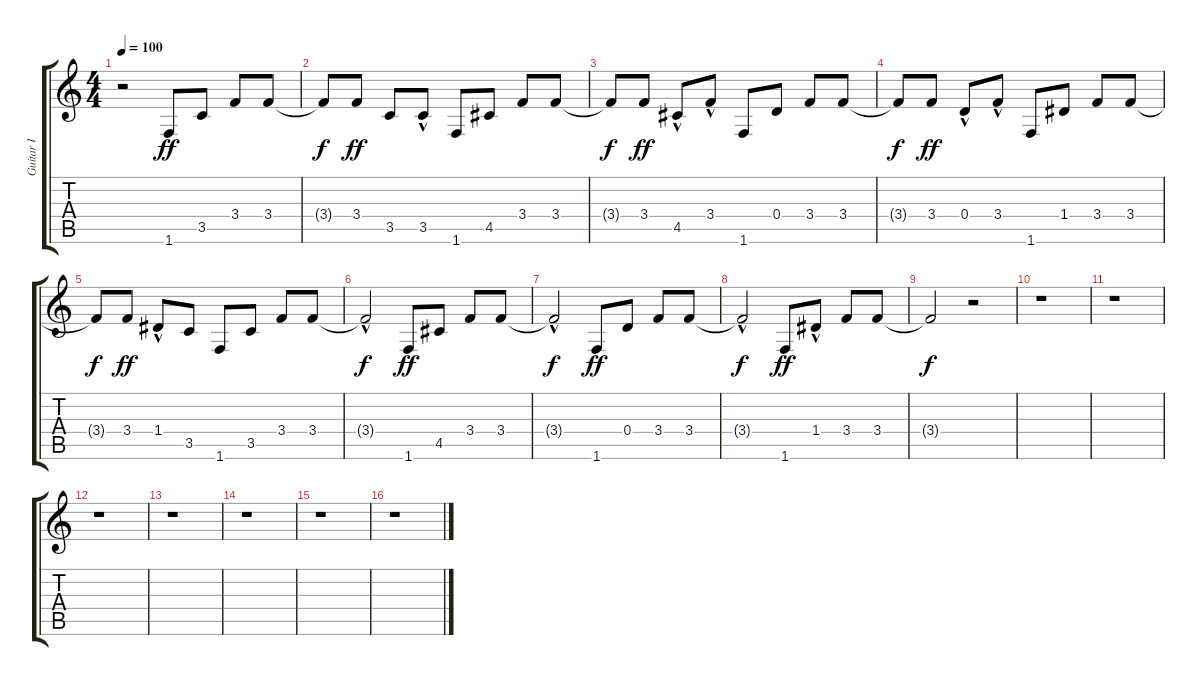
\track ("Guitar I" "Guitar I") {instrument electricguitarclean}
\staff {score tabs}
\tuning (E4 B3 G3 D3 A2 E2) {hide}
\ts (4 4)
\tempo 100
\clef g2
\ks c
r.2{dy ff} 1.6.8 3.5.8 3.4.8 3.4.8 |
3.4{t}.8{dy f} 3.4.8{dy ff} 3.5.8 3.5{hac}.8 1.6.8 4.5.8 3.4.8 3.4.8 |
3.4{t}.8{dy f} 3.4.8{dy ff} 4.5{hac}.8 3.4{hac}.8 1.6.8 0.4.8 3.4.8 3.4.8 |
3.4{t}.8{dy f} 3.4.8{dy ff} 0.4{hac}.8 3.4{hac}.8 1.6.8 1.4.8 3.4.8 3.4.8 |
3.4{t}.8{dy f} 3.4.8{dy ff} 1.4{hac}.8 3.5.8 1.6.8 3.5.8 3.4.8 3.4.8 |
3.4{hac t}.2{dy f} 1.6.8{dy ff} 4.5.8 3.4.8 3.4.8 |
3.4{hac t}.2{dy f} 1.6.8{dy ff} 0.4.8 3.4.8 3.4.8 |
3.4{hac t}.2{dy f} 1.6.8{dy ff} 1.4{hac}.8 3.4.8 3.4.8 |
3.4{t}.2{dy f} r.2 |
r.1 |
r.1 |
r.1 |
r.1 |
r.1 |
r.1 |
r.1
